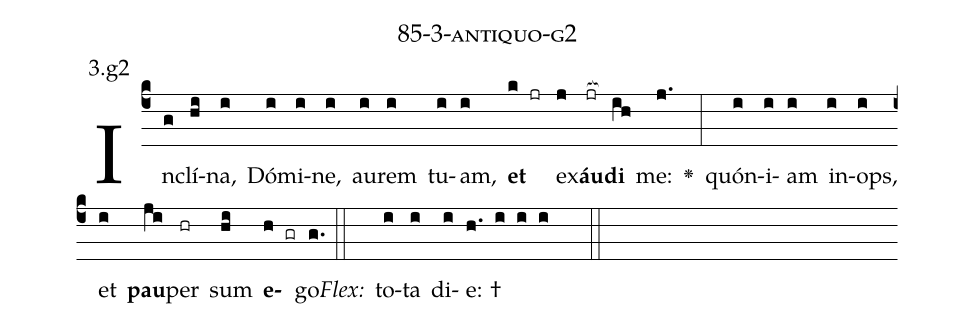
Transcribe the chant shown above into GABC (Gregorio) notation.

name: 85-3-antiquo-g2;
annotation: 3.g2;
%%
(c4)In(g)clí(hi)na,(i) Dó(i)mi(i)ne,(i) au(i)rem(i) tu(i)am,(i) <b>et</b>(k jr) ex(j)<b>áu</b>(jr[ocb:1{])<b>di</b>(ih[ocb:0}]) me:(j.) <v>\greheightstar</v>(:) quón(i)i(i)am(i) in(i)ops,(i) et(i) <b>pau</b>(ji)per(hr) sum(hi) <b>e</b>(h gr)go.(g.) (::)
<i>Flex:</i>()  to(i)ta(i) di(i)e: †(h. i i i  ::)

%E(i) u(i) o(ji) u(hi) a(h) e.(g.) (::)
